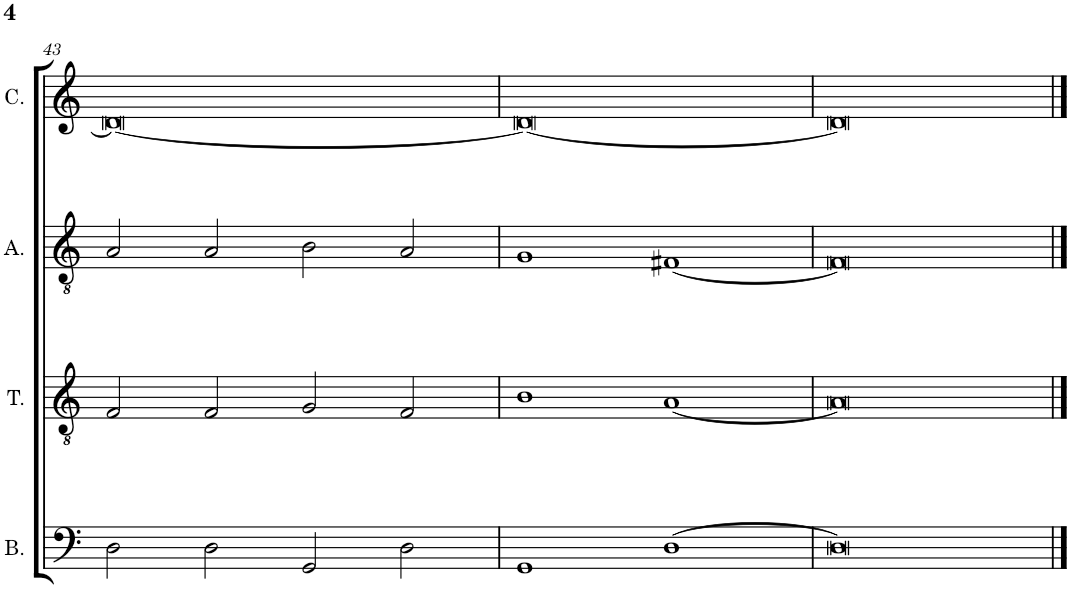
**kern	**kern	**kern	**kern
*part4	*part3	*part2	*part1
*staff4	*staff3	*staff2	*staff1
*I"Bassus	*I"Tenor	*I"Altus	*I"Cantus
*I'B.	*I'T.	*I'A.	*I'C.
!!LO:PB:g=z
*clefF4	*clefGv2	*clefGv2	*clefG2
*k[]	*k[]	*k[]	*k[]
*M2/1	*M2/1	*M2/1	*M2/1
=43	=43	=43	=43
2D\	2F/	2A/	0d_
2D\	2F/	2A/	.
2GG/	2G/	2B\	.
2D\	2F/	2A/	.
=44	=44	=44	=44
1GG	1B	1G	0d_
[1D	[1A	[1F#X	.
=45	=45	=45	=45
0D]	0A]	0F#]	0d]
==	==	==	==
*-	*-	*-	*-
